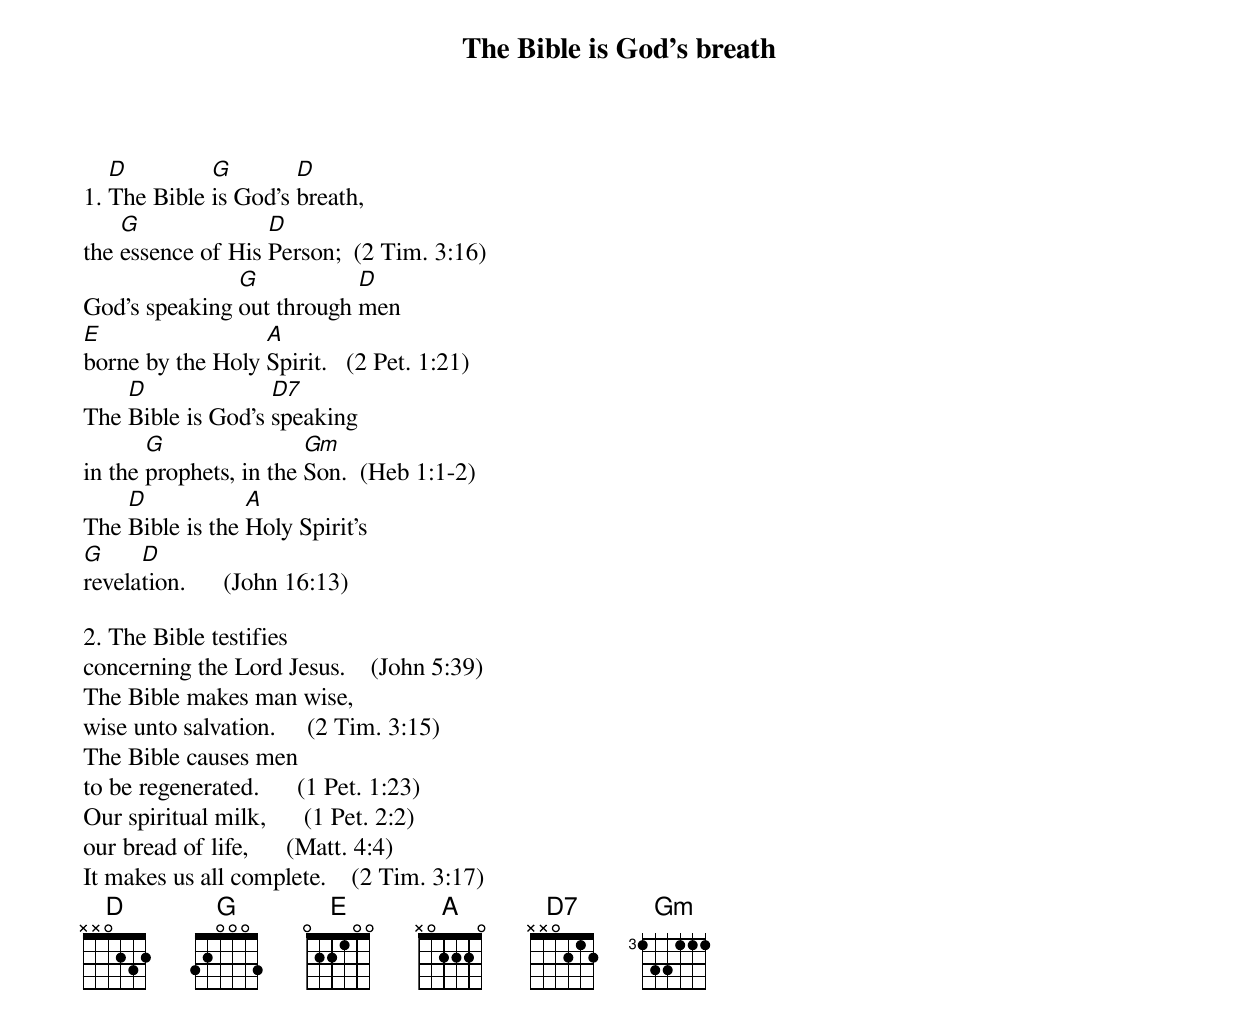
{t:The Bible is God's breath}

1. [D]The Bible [G]is God's [D]breath,
the [G]essence of His [D]Person;		(2 Tim. 3:16)
God's speaking [G]out through [D]men
[E]borne by the Holy [A]Spirit.			(2 Pet. 1:21)
The [D]Bible is God's [D7]speaking
in the [G]prophets, in the [Gm]Son.		(Heb 1:1-2)
The [D]Bible is the [A]Holy Spirit's
[G]revela[D]tion.						(John 16:13)

2. The Bible testifies
concerning the Lord Jesus.				(John 5:39)
The Bible makes man wise,
wise unto salvation.					(2 Tim. 3:15)
The Bible causes men
to be regenerated.						(1 Pet. 1:23)
Our spiritual milk,						(1 Pet. 2:2)
our bread of life,						(Matt. 4:4)
It makes us all complete.				(2 Tim. 3:17)
